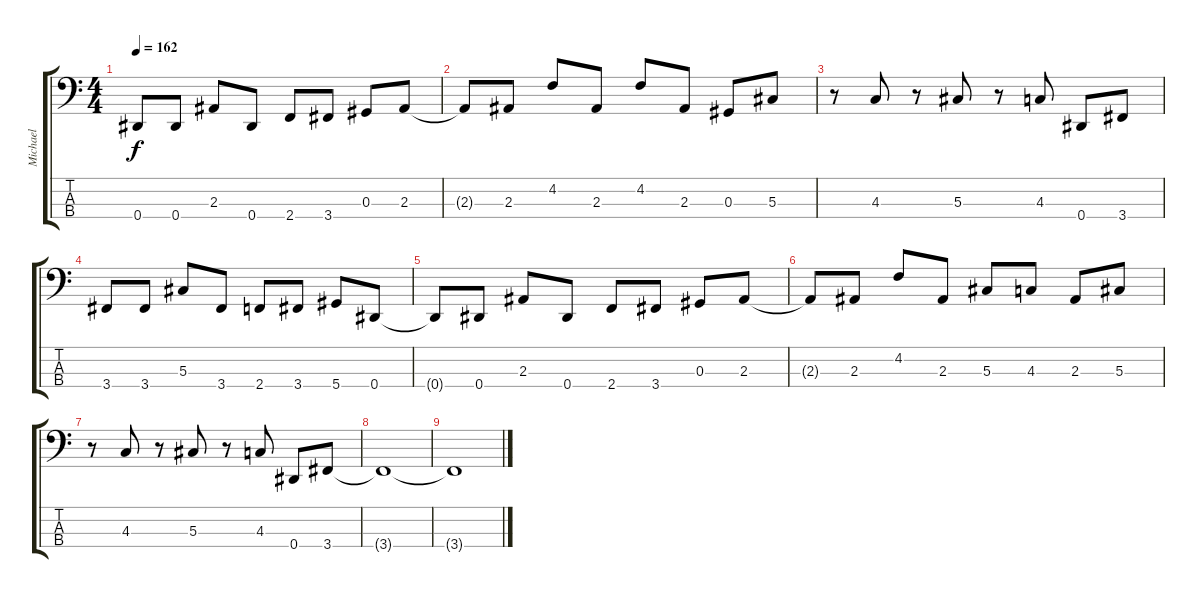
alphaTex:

\track ("Michael" "Michael") {instrument electricbassfinger}
\staff {score tabs}
\tuning (Gb2 Db2 Ab1 Eb1) {hide}
\ts (4 4)
\tempo 162
\clef f4
\ks c
0.4{t}.8{dy f} 0.4.8 2.3.8 0.4.8 2.4.8 3.4.8 0.3.8 2.3.8 |
2.3{t}.8 2.3.8 4.2.8 2.3.8 4.2.8 2.3.8 0.3.8 5.3.8 |
r.8 4.3.8 r.8 5.3.8 r.8 4.3.8 0.4.8 3.4.8 |
3.4.8 3.4.8 5.3.8 3.4.8 2.4.8 3.4.8 5.4.8 0.4.8 |
0.4{t}.8 0.4.8 2.3.8 0.4.8 2.4.8 3.4.8 0.3.8 2.3.8 |
2.3{t}.8 2.3.8 4.2.8 2.3.8 5.3.8 4.3.8 2.3.8 5.3.8 |
r.8 4.3.8 r.8 5.3.8 r.8 4.3.8 0.4.8 3.4.8 |
3.4{t}.1 |
3.4{t}.1
